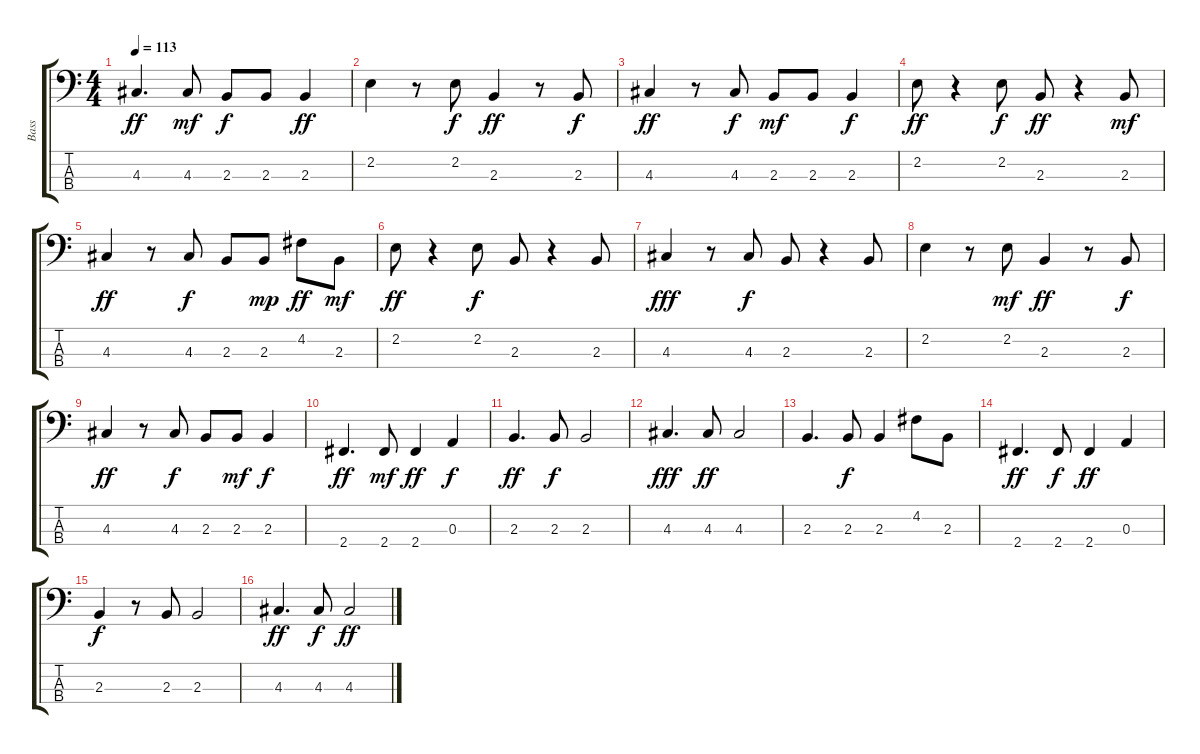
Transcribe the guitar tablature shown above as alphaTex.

\track ("Bass" "Bass") {instrument electricbasspick}
\staff {score tabs}
\tuning (G2 D2 A1 E1) {hide}
\ts (4 4)
\tempo 113
\clef f4
\ks c
4.3.4{d dy ff} 4.3.8{dy mf} 2.3.8{dy f} 2.3.8 2.3.4{dy ff} |
2.2.4 r.8 2.2.8{dy f} 2.3.4{dy ff} r.8 2.3.8{dy f} |
4.3.4{dy ff} r.8 4.3.8{dy f} 2.3.8{dy mf} 2.3.8 2.3.4{dy f} |
2.2.8{dy ff} r.4 2.2.8{dy f} 2.3.8{dy ff} r.4 2.3.8{dy mf} |
4.3.4{dy ff} r.8 4.3.8{dy f} 2.3.8 2.3.8{dy mp} 4.2.8{dy ff} 2.3.8{dy mf} |
2.2.8{dy ff} r.4 2.2.8{dy f} 2.3.8 r.4 2.3.8 |
4.3.4{dy fff} r.8 4.3.8{dy f} 2.3.8 r.4 2.3.8 |
2.2.4 r.8 2.2.8{dy mf} 2.3.4{dy ff} r.8 2.3.8{dy f} |
4.3.4{dy ff} r.8 4.3.8{dy f} 2.3.8 2.3.8{dy mf} 2.3.4{dy f} |
2.4.4{d dy ff} 2.4.8{dy mf} 2.4.4{dy ff} 0.3.4{dy f} |
2.3.4{d dy ff} 2.3.8{dy f} 2.3.2 |
4.3.4{d dy fff} 4.3.8{dy ff} 4.3.2 |
2.3.4{d} 2.3.8{dy f} 2.3.4 4.2.8 2.3.8 |
2.4.4{d dy ff} 2.4.8{dy f} 2.4.4{dy ff} 0.3.4 |
2.3.4{dy f} r.8 2.3.8 2.3.2 |
4.3.4{d dy ff} 4.3.8{dy f} 4.3.2{dy ff}
